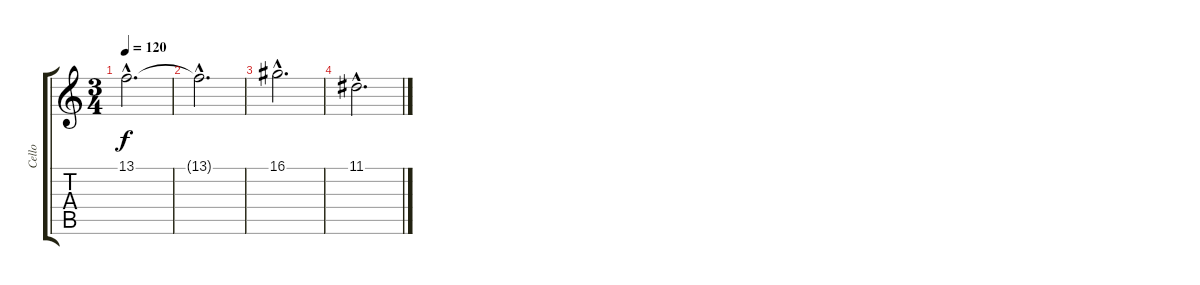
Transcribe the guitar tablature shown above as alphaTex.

\track ("Cello" "Cello") {instrument cello}
\staff {score tabs}
\tuning (E4 B3 G3 D3 A2 E2) {hide}
\ts (3 4)
\tempo 120
\clef g2
\ks c
13.1{hac}.2{d dy f} |
13.1{hac t}.2{d} |
16.1{hac}.2{d} |
11.1{hac}.2{d}
